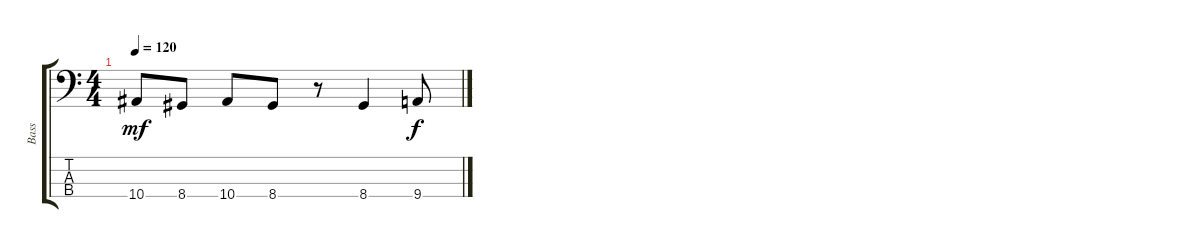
\track ("Bass" "Bass") {instrument electricbassfinger}
\staff {score tabs}
\tuning (F2 C2 G1 C1) {hide}
\ts (4 4)
\tempo 120
\clef f4
\ks c
10.4.8{dy mf} 8.4.8 10.4.8 8.4.8 r.8 8.4.4 9.4.8{dy f}
